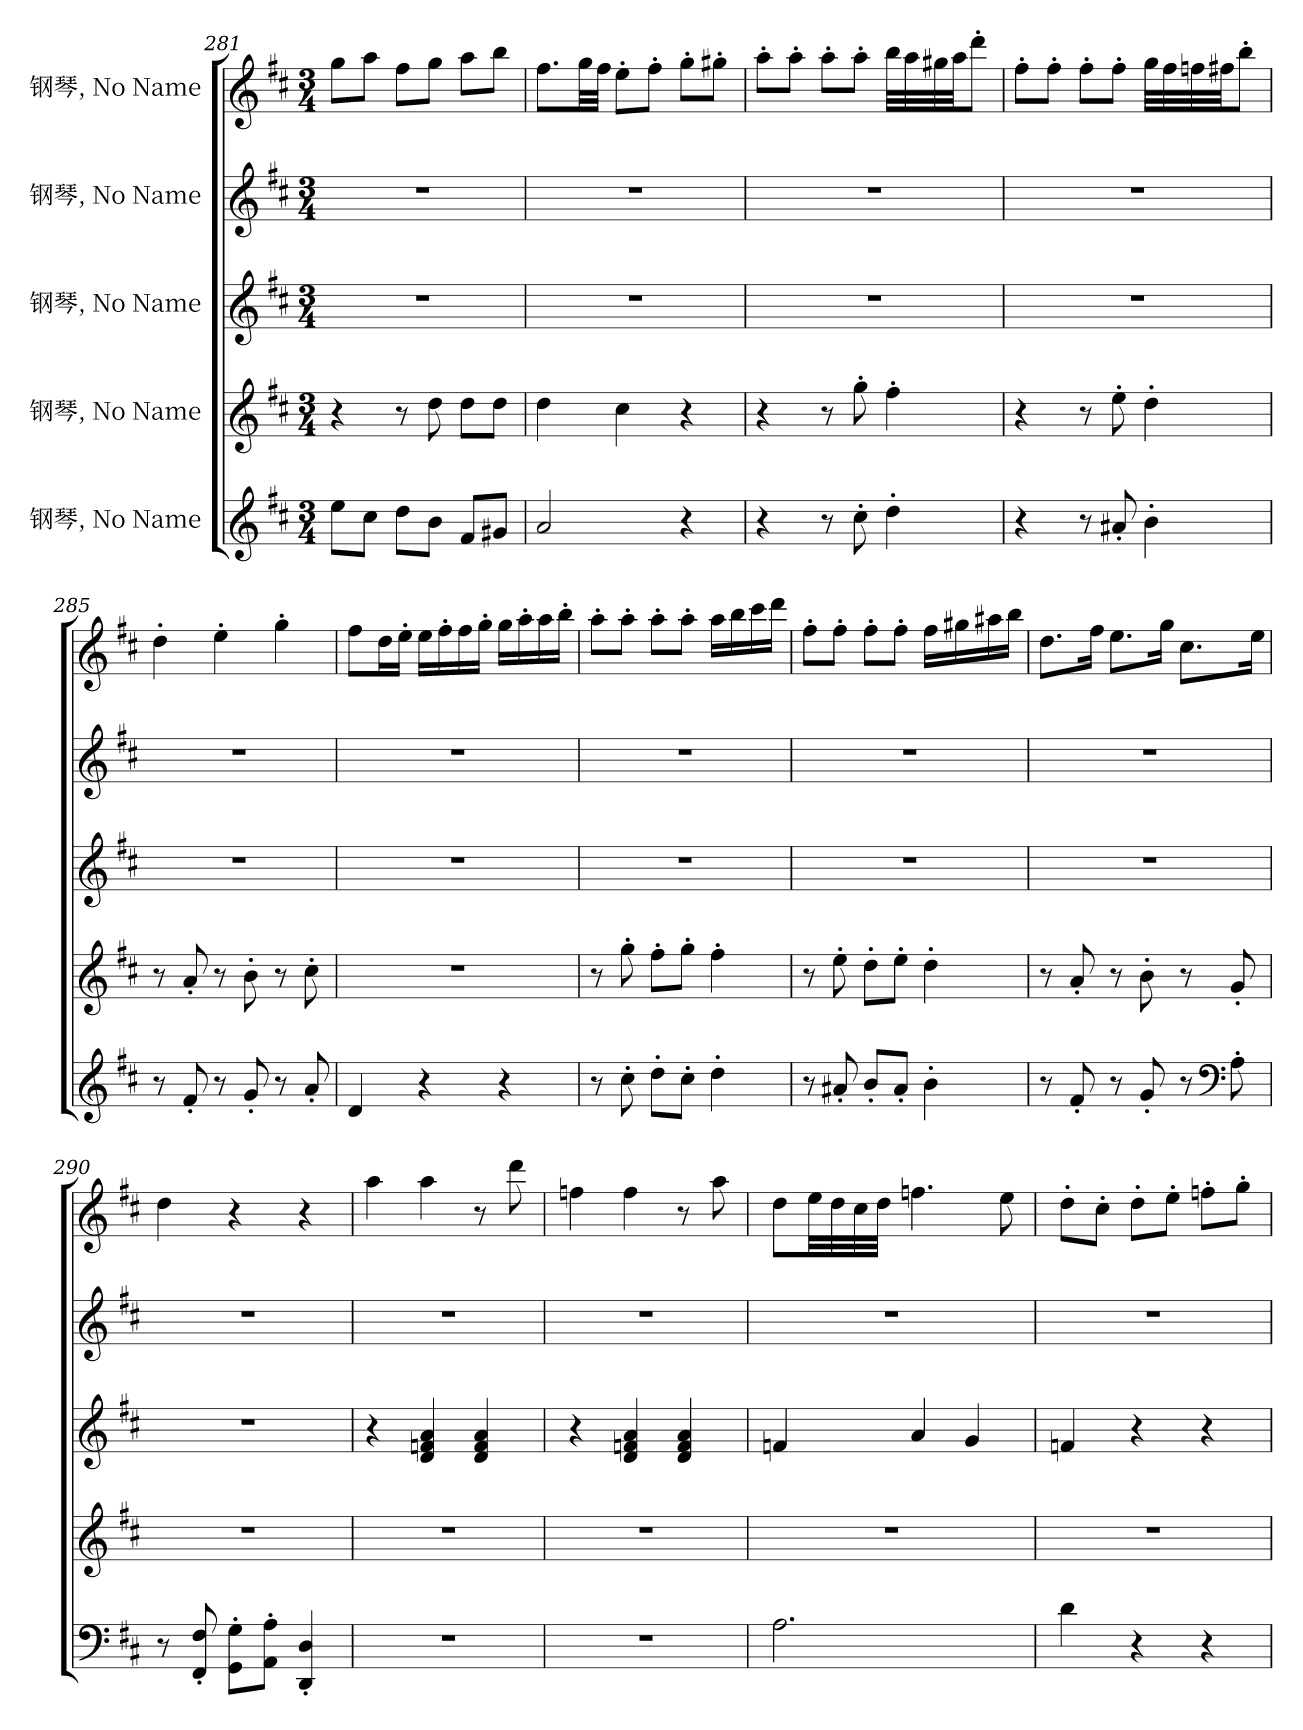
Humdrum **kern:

**kern	**kern	**kern	**kern	**kern
*part5	*part4	*part3	*part2	*part1
*staff5	*staff4	*staff3	*staff2	*staff1
*I"钢琴, No Name	*I"钢琴, No Name	*I"钢琴, No Name	*I"钢琴, No Name	*I"钢琴, No Name
*clefG2	*clefG2	*clefG2	*clefG2	*clefG2
*k[f#c#]	*k[f#c#]	*k[f#c#]	*k[f#c#]	*k[f#c#]
*M3/4	*M3/4	*M3/4	*M3/4	*M3/4
=281	=281	=281	=281	=281
8ee\L	4r	2.r	2.r	8gg\L
8cc#\J	.	.	.	8aa\J
8dd\L	8r	.	.	8ff#\L
8b\J	8dd\	.	.	8gg\J
8f#/L	8dd\L	.	.	8aa\L
8g#X/J	8dd\J	.	.	8bb\J
=282	=282	=282	=282	=282
2a/	4dd\	2.r	2.r	8.ff#\L
.	.	.	.	32gg\LL
.	.	.	.	32ff#\JJJ
*	*	*	*	*MM121
.	4cc#\	.	.	8ee'\L
.	.	.	.	8ff#'\J
4r	4r	.	.	8gg'\L
.	.	.	.	8gg#X'\J
!!LO:PB:g=z
=283	=283	=283	=283	=283
*	*	*	*	*MM124
4r	4r	2.r	2.r	8aa'\L
.	.	.	.	8aa'\J
8r	8r	.	.	8aa'\L
8cc#'\	8gg'\	.	.	8aa'\J
4dd'\	4ff#'\	.	.	32bb\LLL
.	.	.	.	32aa\
.	.	.	.	32gg#X\
.	.	.	.	32aa\JJ
.	.	.	.	8ddd'\J
=284	=284	=284	=284	=284
4r	4r	2.r	2.r	8ff#'\L
.	.	.	.	8ff#'\J
8r	8r	.	.	8ff#'\L
8a#X'/	8ee'\	.	.	8ff#'\J
4b'\	4dd'\	.	.	32gg\LLL
.	.	.	.	32ff#\
.	.	.	.	32ffn\
.	.	.	.	32ff#X\JJ
.	.	.	.	8bb'\J
=285	=285	=285	=285	=285
8r	8r	2.r	2.r	4dd'\
8f#'/	8a'/	.	.	.
8r	8r	.	.	4ee'\
8g'/	8b'\	.	.	.
8r	8r	.	.	4gg'\
8a'/	8cc#'\	.	.	.
!!LO:LB:g=z
=286	=286	=286	=286	=286
4d/	2.r	2.r	2.r	8ff#\L
.	.	.	.	16dd\L
.	.	.	.	16ee'\JJ
4r	.	.	.	16ee\LL
.	.	.	.	16ff#'\
.	.	.	.	16ff#\
.	.	.	.	16gg'\JJ
4r	.	.	.	16gg\LL
.	.	.	.	16aa'\
.	.	.	.	16aa\
.	.	.	.	16bb'\JJ
=287	=287	=287	=287	=287
*	*	*	*	*MM124
8r	8r	2.r	2.r	8aa'\L
8cc#'\	8gg'\	.	.	8aa'\J
8dd'\L	8ff#'\L	.	.	8aa'\L
8cc#'\J	8gg'\J	.	.	8aa'\J
4dd'\	4ff#'\	.	.	16aa\LL
.	.	.	.	16bb\
.	.	.	.	16ccc#\
.	.	.	.	16ddd\JJ
=288	=288	=288	=288	=288
8r	8r	2.r	2.r	8ff#'\L
8a#X'/	8ee'\	.	.	8ff#'\J
8b'/L	8dd'\L	.	.	8ff#'\L
8a#'/J	8ee'\J	.	.	8ff#'\J
4b'\	4dd'\	.	.	16ff#\LL
.	.	.	.	16gg#X\
.	.	.	.	16aa#X\
.	.	.	.	16bb\JJ
!!LO:PB:g=z
=289	=289	=289	=289	=289
8r	8r	2.r	2.r	8.dd\L
8f#'/	8a'/	.	.	.
.	.	.	.	16ff#\Jk
8r	8r	.	.	8.ee\L
8g'/	8b'\	.	.	.
.	.	.	.	16gg\Jk
8r	8r	.	.	8.cc#\L
*clefF4	*	*	*	*
8A'\	8g'/	.	.	.
.	.	.	.	16ee\Jk
=290	=290	=290	=290	=290
8r	2.r	2.r	2.r	4dd\
8FF#/' 8F#/'	.	.	.	.
8GG\' 8G\'L	.	.	.	4r
8AA\' 8A\'J	.	.	.	.
*	*	*	*	*MM116
4DD/' 4D/'	.	.	.	4r
=291	=291	=291	=291	=291
*	*	*	*	*MM73
2.r	2.r	4r	2.r	4aa\
.	.	4d/ 4fn/ 4a/	.	4aa\
.	.	4d/ 4f/ 4a/	.	8r
.	.	.	.	8ddd\
=292	=292	=292	=292	=292
2.r	2.r	4r	2.r	4ffn\
.	.	4d/ 4fn/ 4a/	.	4ff\
.	.	4d/ 4f/ 4a/	.	8r
.	.	.	.	8aa\
=293	=293	=293	=293	=293
2.A\	2.r	4fn/	2.r	8dd\L
.	.	.	.	32ee\LL
.	.	.	.	32dd\
.	.	.	.	32cc#\
.	.	.	.	32dd\JJJ
.	.	4a/	.	4.ffn\
.	.	4g/	.	.
.	.	.	.	8ee\
=294	=294	=294	=294	=294
4d\	2.r	4fn/	2.r	8dd'\L
.	.	.	.	8cc#'\J
4r	.	4r	.	8dd'\L
.	.	.	.	8ee'\J
4r	.	4r	.	8ffn'\L
.	.	.	.	8gg'\J
=	=	=	=	=
*-	*-	*-	*-	*-
